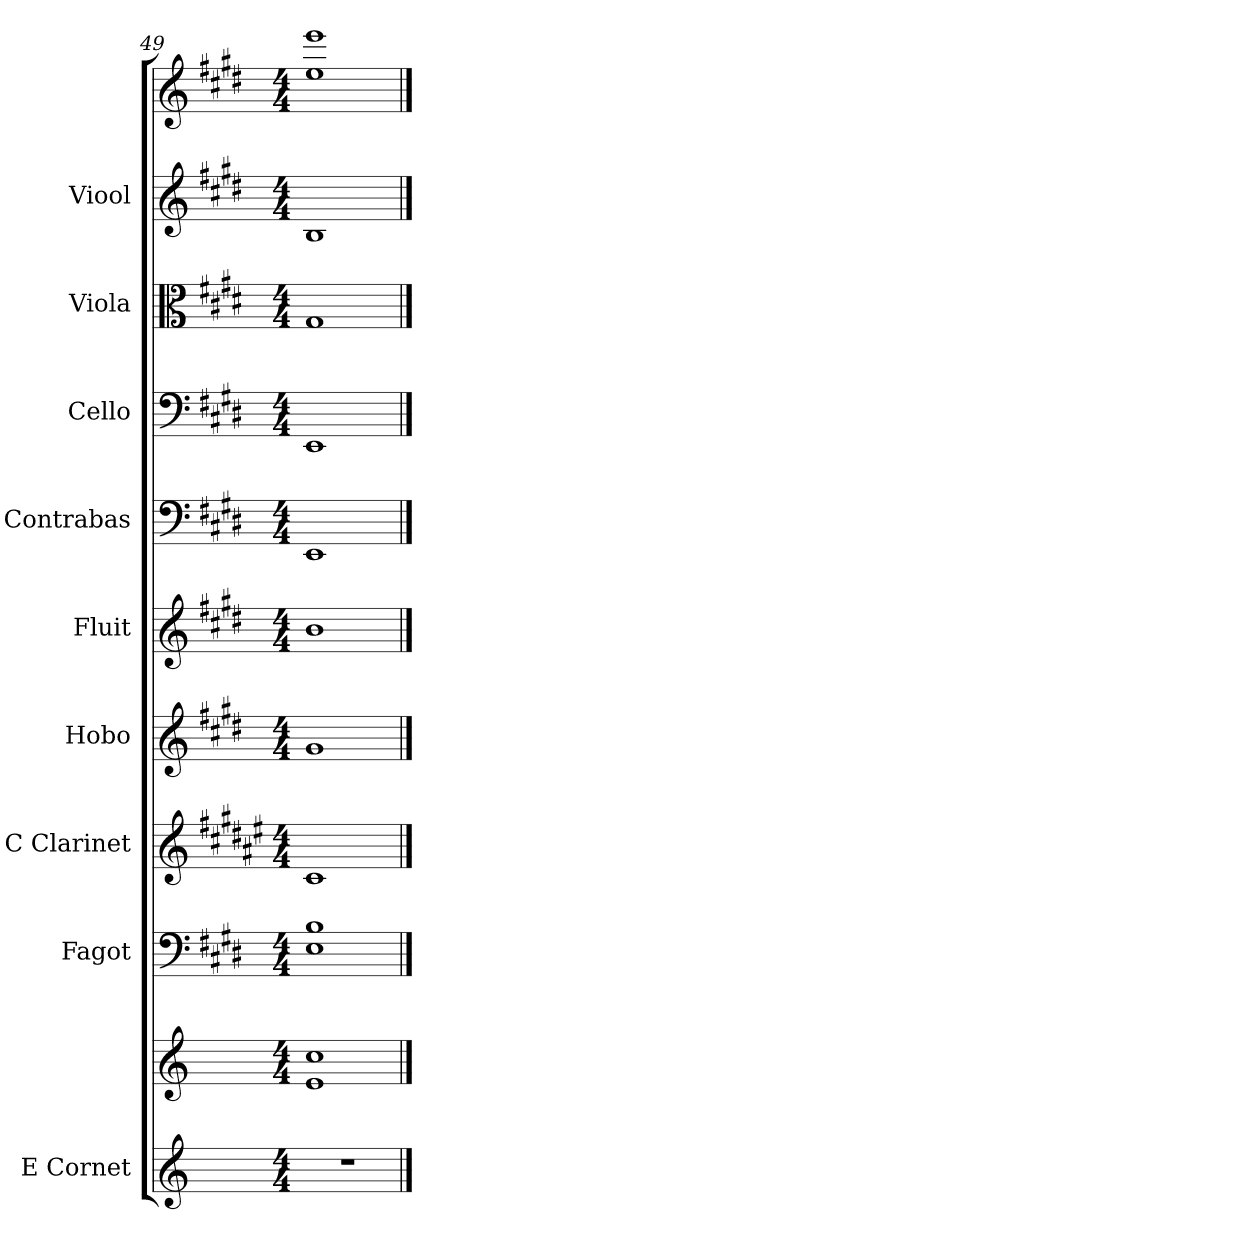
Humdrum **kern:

**kern	**kern	**kern	**kern	**kern	**kern	**kern	**kern	**kern	**kern	**kern
*part9	*part9	*part8	*part7	*part6	*part5	*part4	*part3	*part2	*part1	*part1
*staff11	*staff10	*staff9	*staff8	*staff7	*staff6	*staff5	*staff4	*staff3	*staff2	*staff1
*I"E Cornet	*	*I"Fagot	*I"C Clarinet	*I"Hobo	*I"Fluit	*I"Contrabas	*I"Cello	*I"Viola	*I"Viool	*
*	*	*I'Fag.	*I'C.Cl.	*I'Hb.	*I'Fl.	*I'Cb.	*I'Cll.	*I'Vla.	*I'Vl.	*
*clefG2	*clefG2	*clefF4	*clefG2	*clefG2	*clefG2	*clefF4	*clefF4	*clefC3	*clefG2	*clefG2
*ITrd-2c-4	*ITrd-2c-4	*	*ITrd1c2	*	*	*ITrd7c12	*	*	*	*
*k[f#c#g#d#]	*k[f#c#g#d#]	*k[f#c#g#d#]	*k[f#c#g#d#]	*k[f#c#g#d#]	*k[f#c#g#d#]	*k[f#c#g#d#]	*k[f#c#g#d#]	*k[f#c#g#d#]	*k[f#c#g#d#]	*k[f#c#g#d#]
*E:	*E:	*E:	*E:	*E:	*E:	*E:	*E:	*E:	*E:	*E:
*M4/4	*M4/4	*M4/4	*M4/4	*M4/4	*M4/4	*M4/4	*M4/4	*M4/4	*M4/4	*M4/4
=49	=49	=49	=49	=49	=49	=49	=49	=49	=49	=49
1r	1g# 1ee	1E 1B	1B	1g#	1b	1EEE	1EE	1G#	1B	1ee 1eee
==	==	==	==	==	==	==	==	==	==	==
*-	*-	*-	*-	*-	*-	*-	*-	*-	*-	*-
